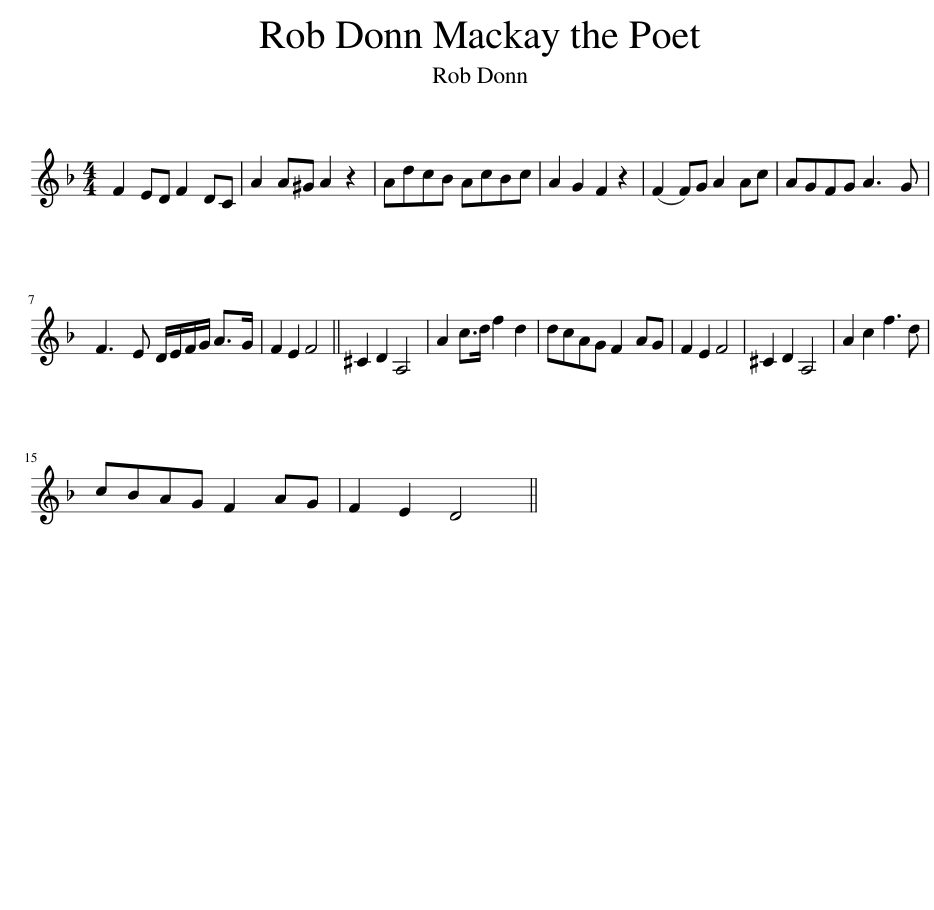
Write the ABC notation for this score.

X:1
L:1/8
M:4/4
I:linebreak $
K:F
V:1 treble
V:1
 F2 ED F2 DC | A2 A^G A2 z2 | AdcB AcBc | A2 G2 F2 z2 | (F2 F)G A2 Ac | %5
 AGFG A3 G |$ F3 E D/E/F/G/ A>G | F2 E2 F4 || ^C2 D2 A,4 | A2 c>d f2 d2 | %10
 dcAG F2 AG | F2 E2 F4 | ^C2 D2 A,4 | A2 c2 f3 d |$ cBAG F2 AG | %15
 F2 E2 D4 || %16
